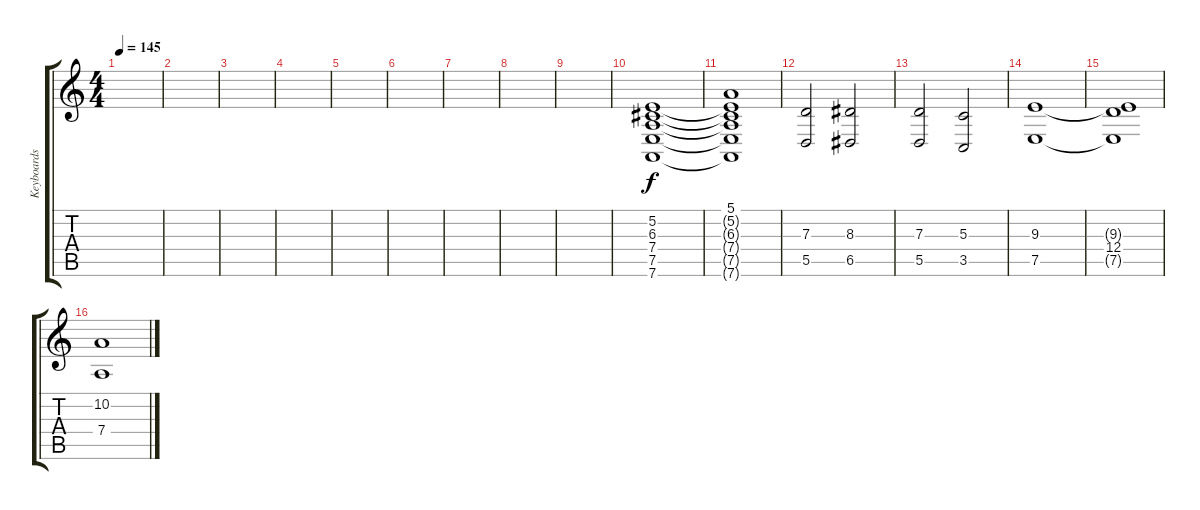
\track ("Keyboards II" "Keyboards ") {instrument pad2warm}
\staff {score tabs}
\tuning (E4 B3 G3 D3 A2 D2) {hide}
\ts (4 4)
\tempo 145
\clef g2
\ks c
|
|
|
|
|
|
|
|
|
(5.2 6.3 7.4 7.5 7.6).1{dy f volume 14 instrument stringensemble1} |
(5.1 5.2{t} 6.3{t} 7.4{t} 7.5{t} 7.6{t}).1 |
(7.3 5.5).2 (8.3 6.5).2 |
(7.3 5.5).2 (5.3 3.5).2 |
(9.3 7.5).1 |
(9.3{t} 12.4 7.5{t}).1 |
(10.2 7.4).1
